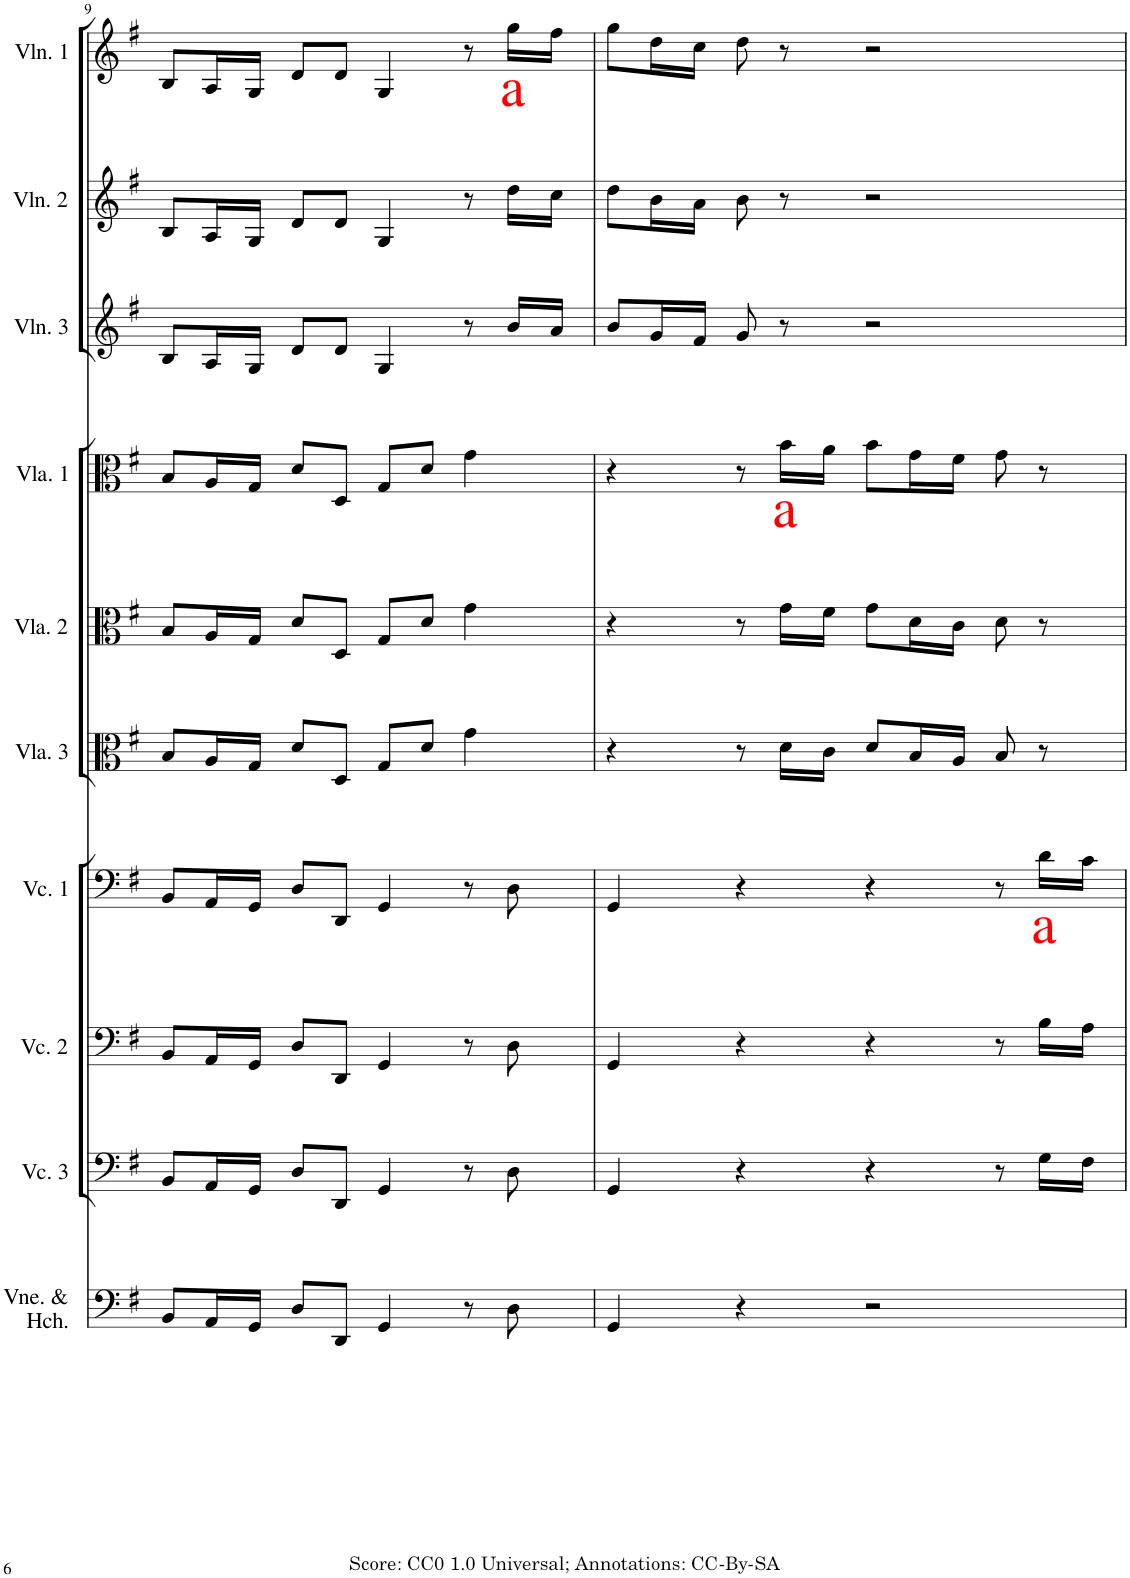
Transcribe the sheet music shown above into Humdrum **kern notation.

**kern	**kern	**kern	**kern	**text	**kern	**kern	**kern	**text	**kern	**kern	**kern	**text
*part10	*part9	*part8	*part7	*part7	*part6	*part5	*part4	*part4	*part3	*part2	*part1	*part1
*staff10	*staff9	*staff8	*staff7	*staff7	*staff6	*staff5	*staff4	*staff4	*staff3	*staff2	*staff1	*staff1
*I"Violone &amp; Harpsichord	*I"Violoncello 3	*I"Violoncello 2	*I"Violoncello 1	*	*I"Viola 3	*I"Viola 2	*I"Viola 1	*	*I"Violin 3	*I"Violin 2	*I"Violin 1	*
*I'Vne. &amp; Hch.	*I'Vc. 3	*I'Vc. 2	*I'Vc. 1	*	*I'Vla. 3	*I'Vla. 2	*I'Vla. 1	*	*I'Vln. 3	*I'Vln. 2	*I'Vln. 1	*
!!LO:PB:g=z
*clefF4	*clefF4	*clefF4	*clefF4	*	*clefC3	*clefC3	*clefC3	*	*clefG2	*clefG2	*clefG2	*
*k[f#]	*k[f#]	*k[f#]	*k[f#]	*	*k[f#]	*k[f#]	*k[f#]	*	*k[f#]	*k[f#]	*k[f#]	*
*M4/4	*M4/4	*M4/4	*M4/4	*	*M4/4	*M4/4	*M4/4	*	*M4/4	*M4/4	*M4/4	*
*met(c|)	*met(c|)	*met(c|)	*met(c|)	*	*met(c|)	*met(c|)	*met(c|)	*	*met(c|)	*met(c|)	*met(c|)	*
=9	=9	=9	=9	=9	=9	=9	=9	=9	=9	=9	=9	=9
8BB/L	8BB/L	8BB/L	8BB/L	.	8B/L	8B/L	8B/L	.	8B/L	8B/L	8B/L	.
16AA/L	16AA/L	16AA/L	16AA/L	.	16A/L	16A/L	16A/L	.	16A/L	16A/L	16A/L	.
16GG/JJ	16GG/JJ	16GG/JJ	16GG/JJ	.	16G/JJ	16G/JJ	16G/JJ	.	16G/JJ	16G/JJ	16G/JJ	.
8D/L	8D/L	8D/L	8D/L	.	8d/L	8d/L	8d/L	.	8d/L	8d/L	8d/L	.
8DD/J	8DD/J	8DD/J	8DD/J	.	8D/J	8D/J	8D/J	.	8d/J	8d/J	8d/J	.
4GG/	4GG/	4GG/	4GG/	.	8G/L	8G/L	8G/L	.	4G/	4G/	4G/	.
.	.	.	.	.	8d/J	8d/J	8d/J	.	.	.	.	.
8r	8r	8r	8r	.	4g\	4g\	4g\	.	8r	8r	8r	.
!	!	!	!	!	!	!	!	!	!	!	!	!LO:LY:b:color=#FF0000
8D\	8D\	8D\	8D\	.	.	.	.	.	16b/LL	16dd\LL	16gg\LL	a
.	.	.	.	.	.	.	.	.	16a/JJ	16cc\JJ	16ff#\JJ	.
=10	=10	=10	=10	=10	=10	=10	=10	=10	=10	=10	=10	=10
4GG/	4GG/	4GG/	4GG/	.	4r	4r	4r	.	8b/L	8dd\L	8gg\L	.
.	.	.	.	.	.	.	.	.	16g/L	16b\L	16dd\L	.
.	.	.	.	.	.	.	.	.	16f#/JJ	16a\JJ	16cc\JJ	.
4r	4r	4r	4r	.	8r	8r	8r	.	8g/	8b\	8dd\	.
!	!	!	!	!	!	!	!	!LO:LY:b:color=#FF0000	!	!	!	!
.	.	.	.	.	16d\LL	16g\LL	16b\LL	a	8r	8r	8r	.
.	.	.	.	.	16c\JJ	16f#\JJ	16a\JJ	.	.	.	.	.
2r	4r	4r	4r	.	8d/L	8g\L	8b\L	.	2r	2r	2r	.
.	.	.	.	.	16B/L	16d\L	16g\L	.	.	.	.	.
.	.	.	.	.	16A/JJ	16c\JJ	16f#\JJ	.	.	.	.	.
.	8r	8r	8r	.	8B/	8d\	8g\	.	.	.	.	.
!	!	!	!	!LO:LY:b:color=#FF0000	!	!	!	!	!	!	!	!
.	16G\LL	16B\LL	16d\LL	a	8r	8r	8r	.	.	.	.	.
.	16F#\JJ	16A\JJ	16c\JJ	.	.	.	.	.	.	.	.	.
=	=	=	=	=	=	=	=	=	=	=	=	=
*-	*-	*-	*-	*-	*-	*-	*-	*-	*-	*-	*-	*-
